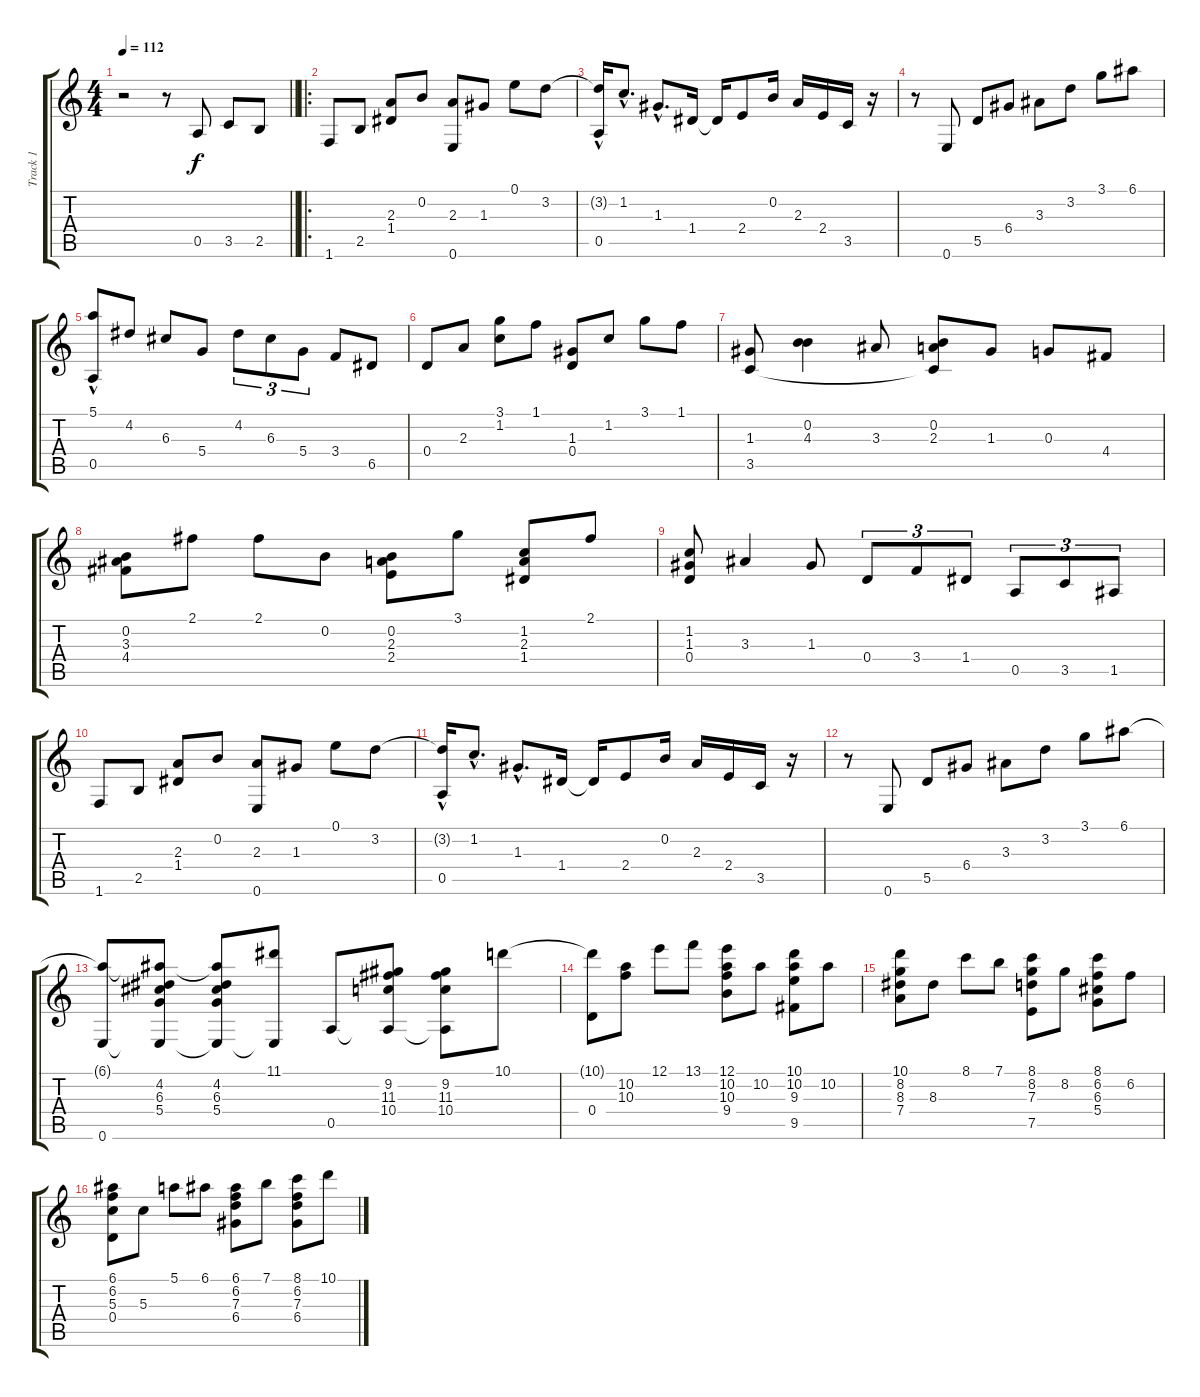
\track ("Track 1" "Track 1") {instrument acousticguitarnylon}
\staff {score tabs}
\tuning (E4 B3 G3 D3 A2 E2) {hide}
\ts (4 4)
\tempo 112
\clef g2
\barLineRight lightlight
\ks c
r.2{dy f instrument acousticguitarnylon} r.8 0.5.8 3.5.8 2.5.8 |
\ro
1.6.8 2.5.8 (2.3 1.4).8 0.2.8 (2.3 0.6).8 1.3.8 0.1.8 3.2.8 |
(3.2{t} 0.5{hac}).16 1.2{hac}.8{d} 1.3{hac}.8{d} 1.4.16 1.4{t}.16 2.4.8 0.2.16 2.3.16 2.4.16 3.5.16 r.16 |
r.8 0.6.8 5.5.8 6.4.8 3.3.8 3.2.8 3.1.8 6.1.8 |
(5.1 0.5{hac}).8 4.2.8 6.3.8 5.4.8 4.2.8{tu (3 2)} 6.3.8{tu (3 2)} 5.4.8{tu (3 2)} 3.4.8 6.5.8 |
0.4.8 2.3.8 (3.1 1.2).8 1.1.8 (1.3 0.4).8 1.2.8 3.1.8 1.1.8 |
(1.3 3.5).8 (0.2 4.3).4 3.3.8 (0.2 2.3 3.5{t}).8 1.3.8 0.3.8 4.4.8 |
(0.2 3.3 4.4).8 2.1.8 2.1.8 0.2.8 (0.2 2.3 2.4).8 3.1.8 (1.2 2.3 1.4).8 2.1.8 |
(1.2 1.3 0.4).8 3.3.4 1.3.8 0.4.8{tu (3 2)} 3.4.8{tu (3 2)} 1.4.8{tu (3 2)} 0.5.8{tu (3 2)} 3.5.8{tu (3 2)} 1.5.8{tu (3 2)} |
1.6.8 2.5.8 (2.3 1.4).8 0.2.8 (2.3 0.6).8 1.3.8 0.1.8 3.2.8 |
(3.2{t} 0.5{hac}).16 1.2{hac}.8{d} 1.3{hac}.8{d} 1.4.16 1.4{t}.16 2.4.8 0.2.16 2.3.16 2.4.16 3.5.16 r.16 |
r.8 0.6.8 5.5.8 6.4.8 3.3.8 3.2.8 3.1.8 6.1.8 |
(6.1{t} 0.6).8 (6.1{t} 4.2 6.3 5.4 0.6{t}).8 (6.1{t} 4.2 6.3 5.4 0.6{t}).8 (11.1 0.6{t}).8 0.5.8 (9.2 11.3 10.4 0.5{t}).8 (9.2 11.3 10.4 0.5{t}).8 10.1.8 |
(10.1{t} 0.4).8 (10.2 10.3).8 12.1.8 13.1.8 (12.1 10.2 10.3 9.4).8 10.2.8 (10.1 10.2 9.3 9.5).8 10.2.8 |
(10.1 8.2 8.3 7.4).8 8.3.8 8.1.8 7.1.8 (8.1 8.2 7.3 7.5).8 8.2.8 (8.1 6.2 6.3 5.4).8 6.2.8 |
(6.1 6.2 5.3 0.4).8 5.3.8 5.1.8 6.1.8 (6.1 6.2 7.3 6.4).8 7.1.8 (8.1 6.2 7.3 6.4).8 10.1.8
